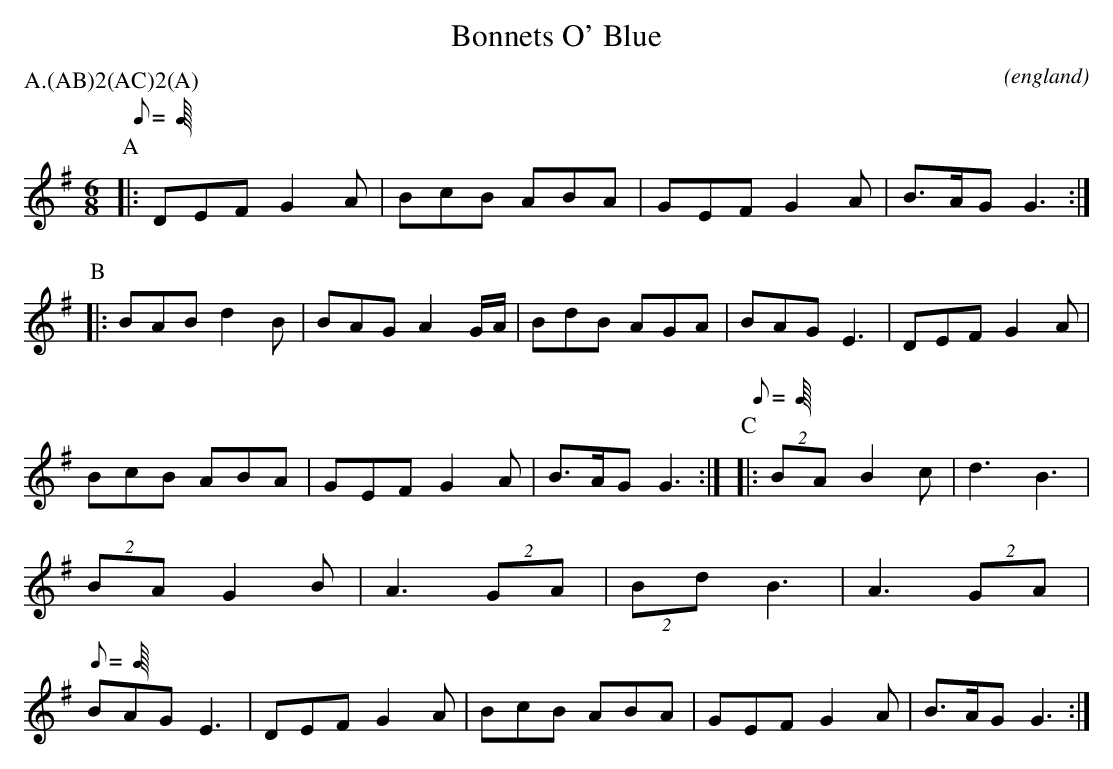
X:1
T:Bonnets O' Blue
O:england
M:6/8
C:
P:A.(AB)2(AC)2(A)
L:1/8
K:G
Q:C3=96
P:A
|:DEF  G2 A|BcB ABA|GEF  G2 A|B>AG G3:|\
P:B
|:BAB  d2 B|BAG A2 G/2A/2|BdB  AGA|BAG  E3|\
DEF  G2 A|BcB ABA|GEF  G2 A|B>AG G3:|\
Q:C3=84
P:C
|:(2BA B2 c|d3  B3|(2BA G2 B|A3   (2GA|\
(2Bd B3|A3  (2GA|\
Q:C3=96
BAG  E3|\
DEF  G2 A|BcB ABA|GEF  G2 A|B>AG G3:|
